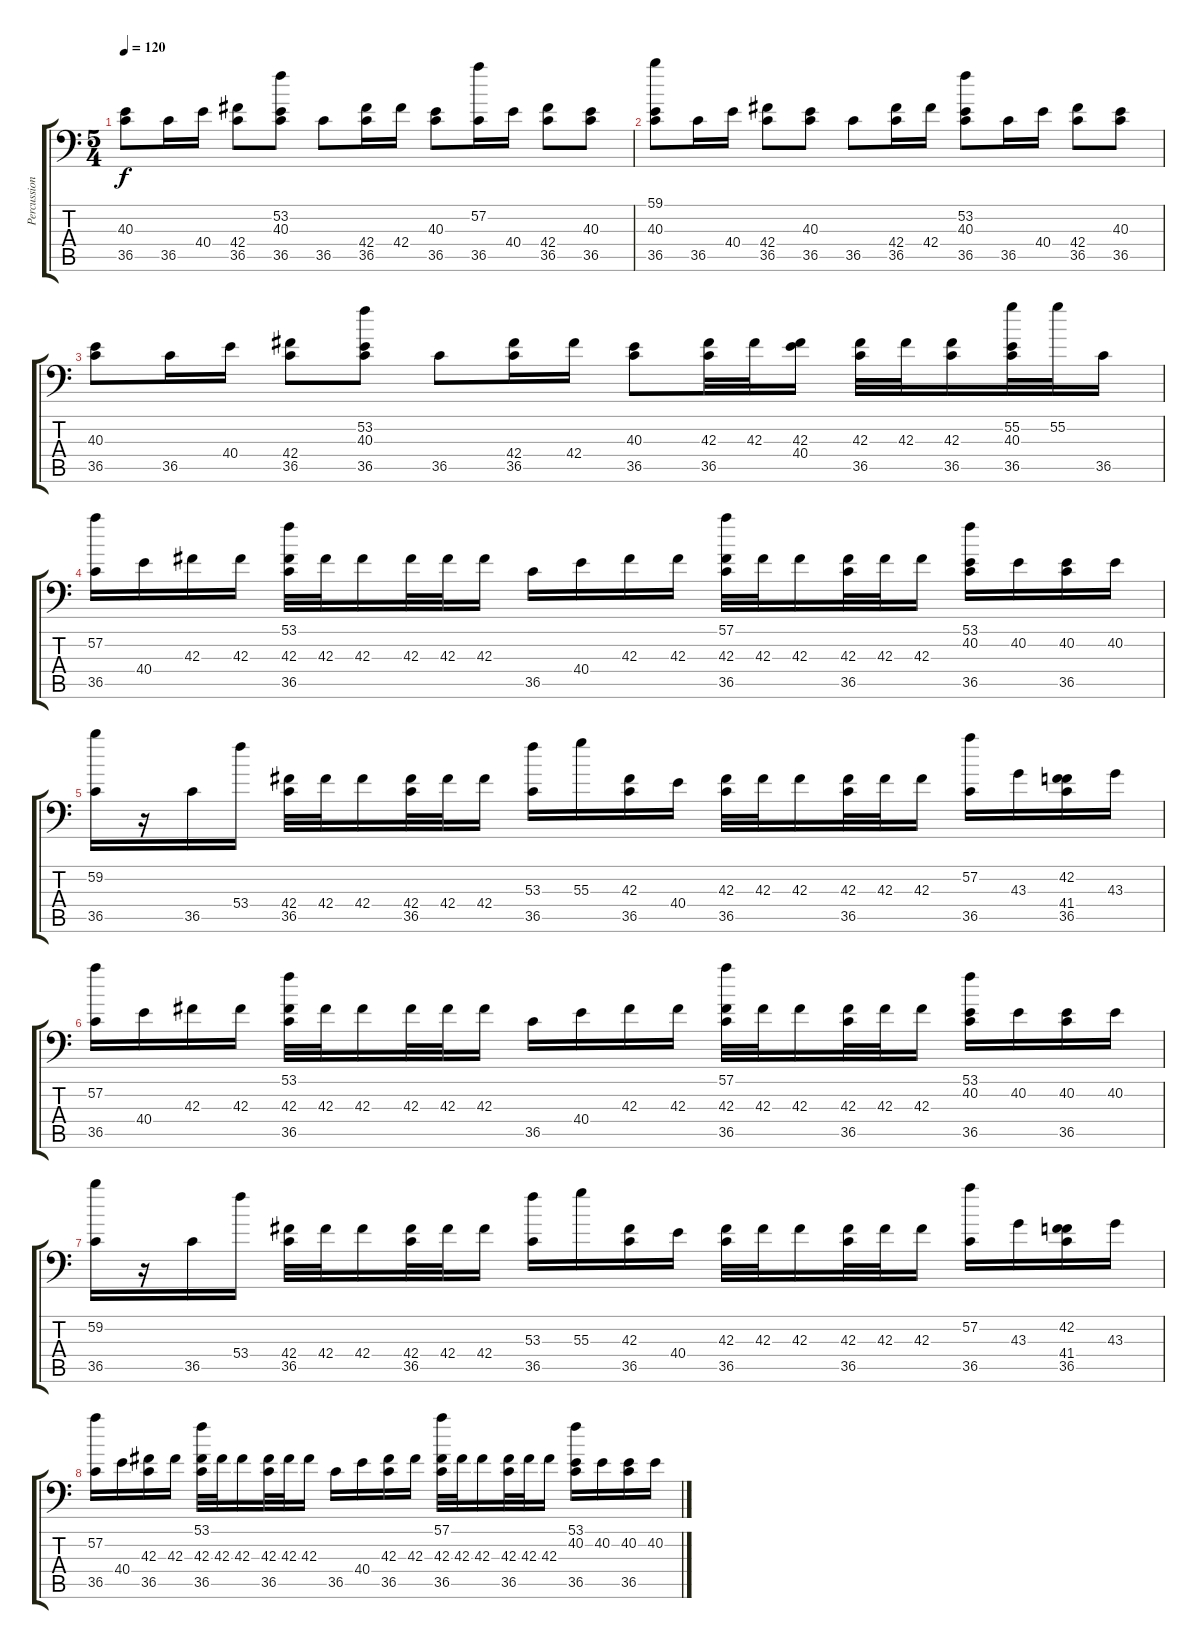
\track ("Percussion" "Percussion") {instrument acousticgrandpiano}
\staff {score tabs}
\tuning (C-1 C-1 C-1 C-1 C-1 C-1) {hide}
\ts (5 4)
\tempo 120
\clef f4
\ks c
(40.3 36.5).8{dy f} 36.5.16 40.4.16 (42.4 36.5).8 (53.2 40.3 36.5).8 36.5.8 (42.4 36.5).16 42.4.16 (40.3 36.5).8 (57.2 36.5).16 40.4.16 (42.4 36.5).8 (40.3 36.5).8 |
(59.1 40.3 36.5).8 36.5.16 40.4.16 (42.4 36.5).8 (40.3 36.5).8 36.5.8 (42.4 36.5).16 42.4.16 (53.2 40.3 36.5).8 36.5.16 40.4.16 (42.4 36.5).8 (40.3 36.5).8 |
(40.3 36.5).8 36.5.16 40.4.16 (42.4 36.5).8 (53.2 40.3 36.5).8 36.5.8 (42.4 36.5).16 42.4.16 (40.3 36.5).8 (42.3 36.5).32 42.3.32 (42.3 40.4).16 (42.3 36.5).32 42.3.32 (42.3 36.5).16 (55.2 40.3 36.5).32 55.2.32 36.5.16 |
(57.2 36.5).16 40.4.16 42.3.16 42.3.16 (53.1 42.3 36.5).32 42.3.32 42.3.16 42.3.32 42.3.32 42.3.16 36.5.16 40.4.16 42.3.16 42.3.16 (57.1 42.3 36.5).32 42.3.32 42.3.16 (42.3 36.5).32 42.3.32 42.3.16 (53.1 40.2 36.5).16 40.2.16 (40.2 36.5).16 40.2.16 |
(59.2 36.5).16 r.16 36.5.16 53.4.16 (42.4 36.5).32 42.4.32 42.4.16 (42.4 36.5).32 42.4.32 42.4.16 (53.3 36.5).16 55.3.16 (42.3 36.5).16 40.4.16 (42.3 36.5).32 42.3.32 42.3.16 (42.3 36.5).32 42.3.32 42.3.16 (57.2 36.5).16 43.3.16 (42.2 41.4 36.5).16 43.3.16 |
(57.2 36.5).16 40.4.16 42.3.16 42.3.16 (53.1 42.3 36.5).32 42.3.32 42.3.16 42.3.32 42.3.32 42.3.16 36.5.16 40.4.16 42.3.16 42.3.16 (57.1 42.3 36.5).32 42.3.32 42.3.16 (42.3 36.5).32 42.3.32 42.3.16 (53.1 40.2 36.5).16 40.2.16 (40.2 36.5).16 40.2.16 |
(59.2 36.5).16 r.16 36.5.16 53.4.16 (42.4 36.5).32 42.4.32 42.4.16 (42.4 36.5).32 42.4.32 42.4.16 (53.3 36.5).16 55.3.16 (42.3 36.5).16 40.4.16 (42.3 36.5).32 42.3.32 42.3.16 (42.3 36.5).32 42.3.32 42.3.16 (57.2 36.5).16 43.3.16 (42.2 41.4 36.5).16 43.3.16 |
(57.2 36.5).16 40.4.16 (42.3 36.5).16 42.3.16 (53.1 42.3 36.5).32 42.3.32 42.3.16 (42.3 36.5).32 42.3.32 42.3.16 36.5.16 40.4.16 (42.3 36.5).16 42.3.16 (57.1 42.3 36.5).32 42.3.32 42.3.16 (42.3 36.5).32 42.3.32 42.3.16 (53.1 40.2 36.5).16 40.2.16 (40.2 36.5).16 40.2.16
